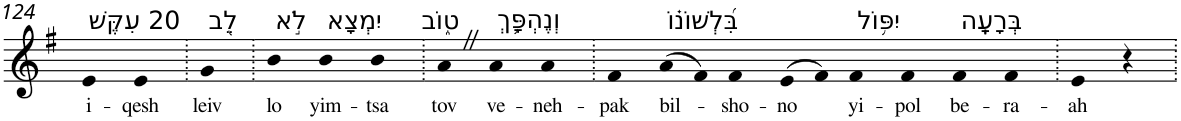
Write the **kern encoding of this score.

**kern	**text
*part1	*part1
*staff1	*staff1
*I"Piano	*
*I'Pno	*
!!LO:PB:g=z
*clefG2	*
*k[f#]	*
*G:	*
=124	=124
!LO:TX:a:t=20 עִקֶּשׁ	!
!	!LO:LY:b
4e	i-
!	!LO:LY:b
4e	-qesh
=125.	=125.
!LO:TX:a:t=לֵ֭ב	!
!	!LO:LY:b
4g	leiv
=126.	=126.
!LO:TX:a:t=לֹ֣א	!
!	!LO:LY:b
4b	lo
!LO:TX:a:t=יִמְצָא	!
!	!LO:LY:b
4b	yim-
!	!LO:LY:b
4b	-tsa
=127.	=127.
!LO:TX:a:t=ט֑וֹב	!
!	!LO:LY:b
4aZ	tov
!LO:TX:a:t=וְנֶהְפָּ֥ךְ	!
!	!LO:LY:b
4a	ve-
!	!LO:LY:b
4a	-neh-
=128.	=128.
!	!LO:LY:b
4f#	-pak
!LO:TX:a:t=בִּ֝לְשׁוֹנ֗וֹ	!
!	!LO:LY:b
(>8a	bil-
8f#)	.
!	!LO:LY:b
4f#	-sho-
!	!LO:LY:b
(>8e	-no
8f#)	.
!LO:TX:a:t=יִפּ֥וֹל	!
!	!LO:LY:b
4f#	yi-
!	!LO:LY:b
4f#	-pol
!LO:TX:a:t=בְּרָעָֽה	!
!	!LO:LY:b
4f#	be-
!	!LO:LY:b
4f#	-ra-
=129.	=129.
!	!LO:LY:b
4e	-ah
4r	.
=.	=.
*-	*-
